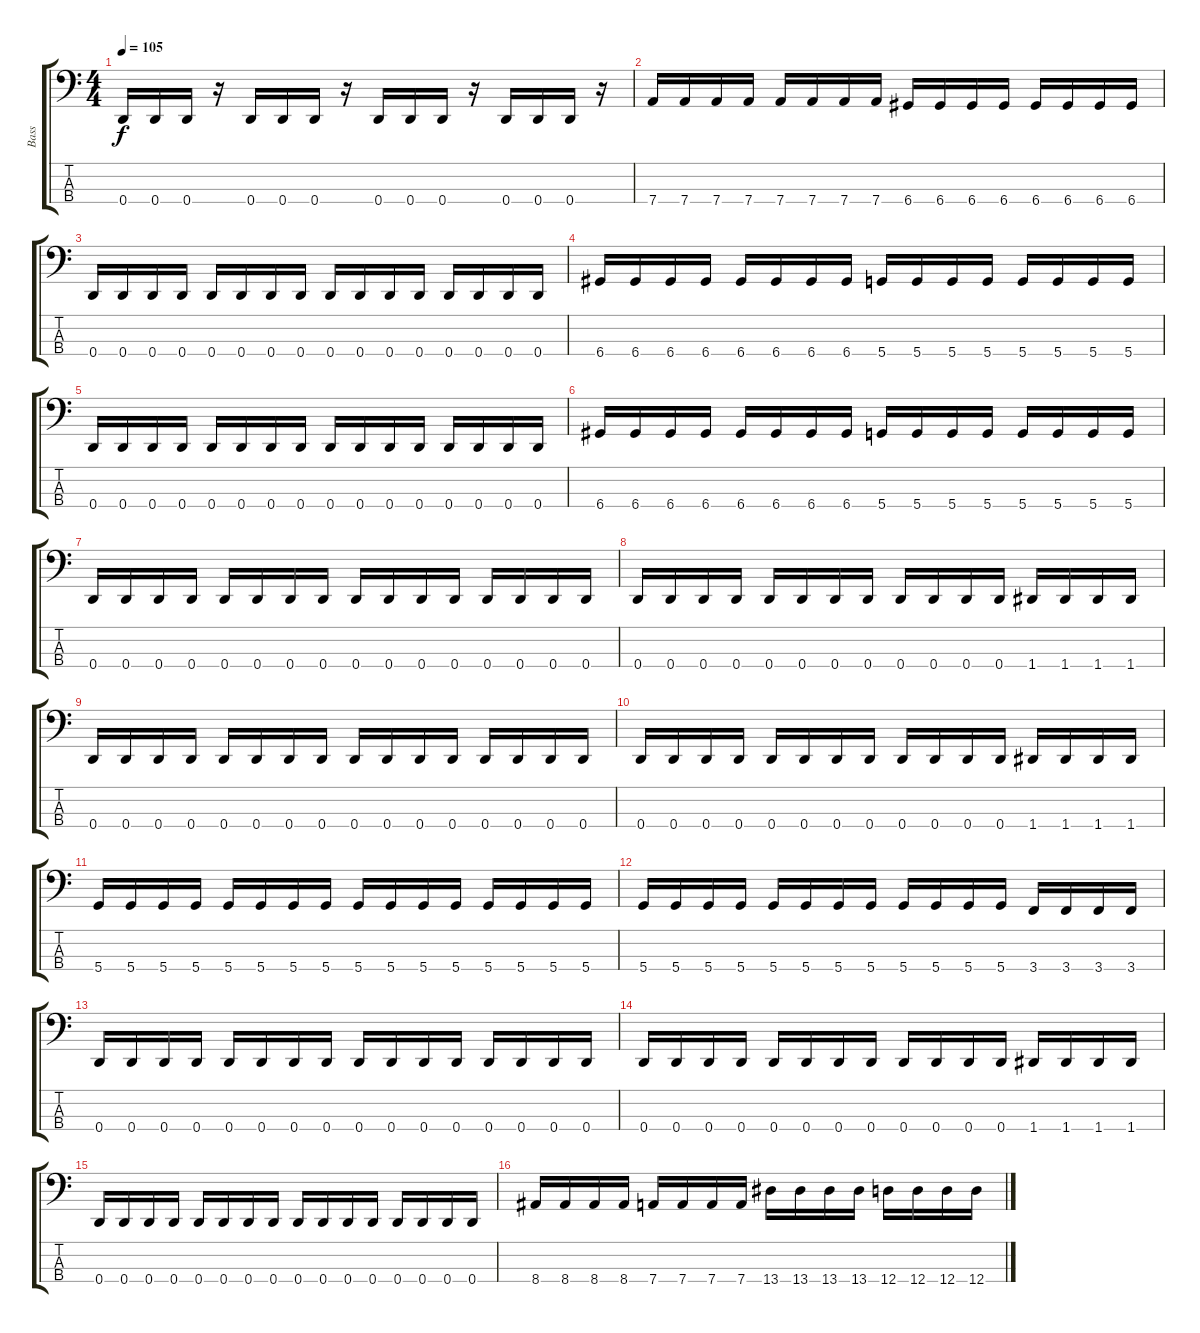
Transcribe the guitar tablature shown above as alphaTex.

\track ("Bass" "Bass") {instrument electricbasspick}
\staff {score tabs}
\tuning (F2 C2 G1 D1) {hide}
\ts (4 4)
\tempo 105
\clef f4
\ks c
0.4.16{dy f instrument electricbasspick} 0.4.16 0.4.16 r.16 0.4.16 0.4.16 0.4.16 r.16 0.4.16 0.4.16 0.4.16 r.16 0.4.16 0.4.16 0.4.16 r.16 |
7.4.16 7.4.16 7.4.16 7.4.16 7.4.16 7.4.16 7.4.16 7.4.16 6.4.16 6.4.16 6.4.16 6.4.16 6.4.16 6.4.16 6.4.16 6.4.16 |
0.4.16 0.4.16 0.4.16 0.4.16 0.4.16 0.4.16 0.4.16 0.4.16 0.4.16 0.4.16 0.4.16 0.4.16 0.4.16 0.4.16 0.4.16 0.4.16 |
6.4.16 6.4.16 6.4.16 6.4.16 6.4.16 6.4.16 6.4.16 6.4.16 5.4.16 5.4.16 5.4.16 5.4.16 5.4.16 5.4.16 5.4.16 5.4.16 |
0.4.16 0.4.16 0.4.16 0.4.16 0.4.16 0.4.16 0.4.16 0.4.16 0.4.16 0.4.16 0.4.16 0.4.16 0.4.16 0.4.16 0.4.16 0.4.16 |
6.4.16 6.4.16 6.4.16 6.4.16 6.4.16 6.4.16 6.4.16 6.4.16 5.4.16 5.4.16 5.4.16 5.4.16 5.4.16 5.4.16 5.4.16 5.4.16 |
0.4.16 0.4.16 0.4.16 0.4.16 0.4.16 0.4.16 0.4.16 0.4.16 0.4.16 0.4.16 0.4.16 0.4.16 0.4.16 0.4.16 0.4.16 0.4.16 |
0.4.16 0.4.16 0.4.16 0.4.16 0.4.16 0.4.16 0.4.16 0.4.16 0.4.16 0.4.16 0.4.16 0.4.16 1.4.16 1.4.16 1.4.16 1.4.16 |
0.4.16 0.4.16 0.4.16 0.4.16 0.4.16 0.4.16 0.4.16 0.4.16 0.4.16 0.4.16 0.4.16 0.4.16 0.4.16 0.4.16 0.4.16 0.4.16 |
0.4.16 0.4.16 0.4.16 0.4.16 0.4.16 0.4.16 0.4.16 0.4.16 0.4.16 0.4.16 0.4.16 0.4.16 1.4.16 1.4.16 1.4.16 1.4.16 |
5.4.16 5.4.16 5.4.16 5.4.16 5.4.16 5.4.16 5.4.16 5.4.16 5.4.16 5.4.16 5.4.16 5.4.16 5.4.16 5.4.16 5.4.16 5.4.16 |
5.4.16 5.4.16 5.4.16 5.4.16 5.4.16 5.4.16 5.4.16 5.4.16 5.4.16 5.4.16 5.4.16 5.4.16 3.4.16 3.4.16 3.4.16 3.4.16 |
0.4.16 0.4.16 0.4.16 0.4.16 0.4.16 0.4.16 0.4.16 0.4.16 0.4.16 0.4.16 0.4.16 0.4.16 0.4.16 0.4.16 0.4.16 0.4.16 |
0.4.16 0.4.16 0.4.16 0.4.16 0.4.16 0.4.16 0.4.16 0.4.16 0.4.16 0.4.16 0.4.16 0.4.16 1.4.16 1.4.16 1.4.16 1.4.16 |
0.4.16 0.4.16 0.4.16 0.4.16 0.4.16 0.4.16 0.4.16 0.4.16 0.4.16 0.4.16 0.4.16 0.4.16 0.4.16 0.4.16 0.4.16 0.4.16 |
8.4.16 8.4.16 8.4.16 8.4.16 7.4.16 7.4.16 7.4.16 7.4.16 13.4.16 13.4.16 13.4.16 13.4.16 12.4.16 12.4.16 12.4.16 12.4.16
